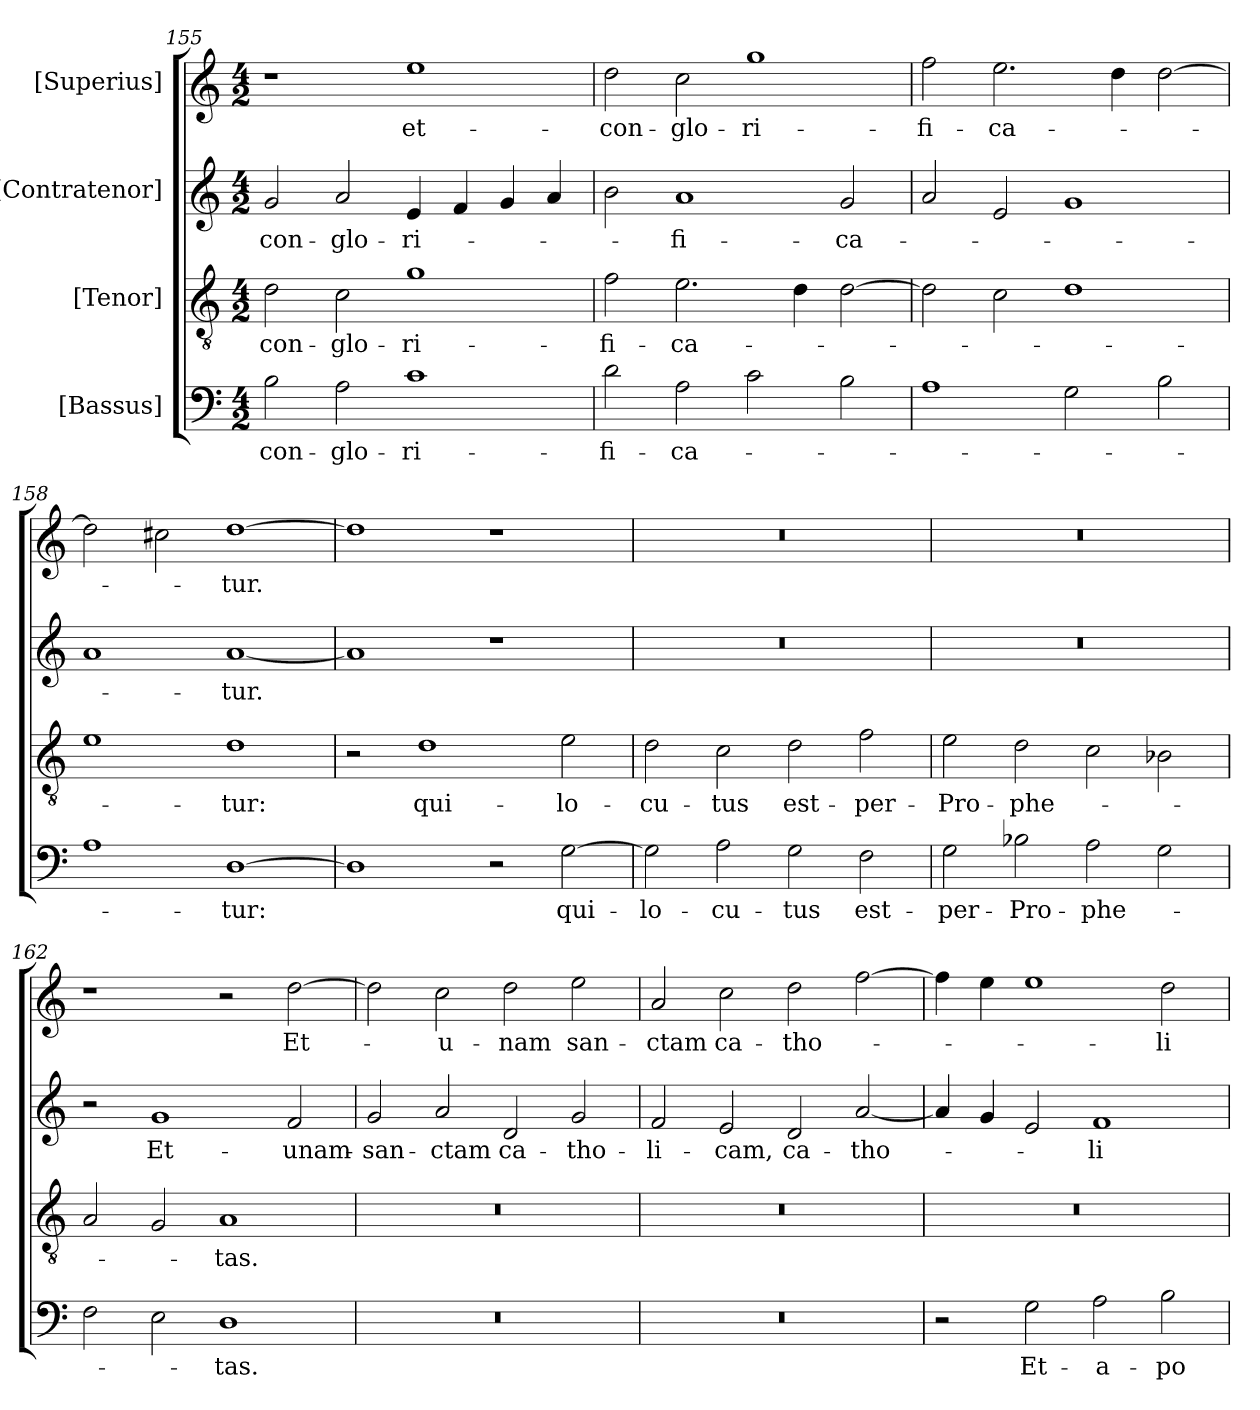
**kern	**text	**kern	**text	**kern	**text	**kern	**text
*part4	*part4	*part3	*part3	*part2	*part2	*part1	*part1
*staff4	*staff4	*staff3	*staff3	*staff2	*staff2	*staff1	*staff1
*I"[Bassus]	*	*I"[Tenor]	*	*I"[Contratenor]	*	*I"[Superius]	*
*clefF4	*	*clefGv2	*	*clefG2	*	*clefG2	*
*k[]	*	*k[]	*	*k[]	*	*k[]	*
*M4/2	*	*M4/2	*	*M4/2	*	*M4/2	*
=155	=155	=155	=155	=155	=155	=155	=155
2B\	con-	2d\	con-	2g/	con-	1r	.
2A\	-glo-	2c\	-glo-	2a/	-glo-	.	.
1c\	-ri-	1g\	-ri-	4e/	-ri-	1ee\	et-
.	.	.	.	4f/	.	.	.
.	.	.	.	4g/	.	.	.
.	.	.	.	4a/	.	.	.
=156	=156	=156	=156	=156	=156	=156	=156
2d\	-fi-	2f\	-fi-	2b\	.	2dd\	con-
2A\	-ca-	2.e\	-ca-	1a/	-fi-	2cc\	-glo-
2c\	.	.	.	.	.	1gg\	-ri-
.	.	4d\	.	.	.	.	.
2B\	.	[2d\	.	2g/	-ca-	.	.
=157	=157	=157	=157	=157	=157	=157	=157
1A\	.	2d\]	.	2a/	.	2ff\	-fi-
.	.	2c\	.	2e/	.	2.ee\	-ca-
2G\	.	1d\	.	1g/	.	.	.
.	.	.	.	.	.	4dd\	.
2B\	.	.	.	.	.	[2dd\	.
=158	=158	=158	=158	=158	=158	=158	=158
1A\	.	1e\	.	1a/	.	2dd\]	.
.	.	.	.	.	.	2cc#X\	.
[1D\	-tur:	1d\	-tur:	[1a/	-tur.	[1dd\	-tur.
=159	=159	=159	=159	=159	=159	=159	=159
1D\]	.	2r	.	1a/]	.	1dd\]	.
.	.	1d\	qui-	.	.	.	.
2r	.	.	.	1r	.	1r	.
[2G\	qui-	2e\	lo-	.	.	.	.
=160	=160	=160	=160	=160	=160	=160	=160
2G\]	lo-	2d\	-cu-	0r	.	0r	.
2A\	-cu-	2c\	-tus	.	.	.	.
2G\	-tus	2d\	est-	.	.	.	.
2F\	est-	2f\	per-	.	.	.	.
=161	=161	=161	=161	=161	=161	=161	=161
2G\	per-	2e\	Pro-	0r	.	0r	.
2B-X\	Pro-	2d\	-phe-	.	.	.	.
2A\	-phe-	2c\	.	.	.	.	.
2G\	.	2B-X\	.	.	.	.	.
=162	=162	=162	=162	=162	=162	=162	=162
2F\	.	2A/	.	2r	.	1r	.
2E\	.	2G/	.	1g/	Et-	.	.
1D\	-tas.	1A/	-tas.	.	.	2r	.
.	.	.	.	2f/	unam-	[2dd\	Et-
=163	=163	=163	=163	=163	=163	=163	=163
0r	.	0r	.	2g/	san-	2dd\]	.
.	.	.	.	2a/	-ctam	2cc\	u-
.	.	.	.	2d/	ca-	2dd\	-nam
.	.	.	.	2g/	-tho-	2ee\	san-
=164	=164	=164	=164	=164	=164	=164	=164
0r	.	0r	.	2f/	-li-	2a/	-ctam
.	.	.	.	2e/	-cam,	2cc\	ca-
.	.	.	.	2d/	ca-	2dd\	-tho-
.	.	.	.	[2a/	-tho-	[2ff\	.
=165	=165	=165	=165	=165	=165	=165	=165
2r	.	0r	.	4a/]	.	4ff\]	.
.	.	.	.	4g/	.	4ee\	.
2G\	Et-	.	.	2e/	.	1ee\	.
2A\	a-	.	.	1f/	-li-	.	.
2B\	-po-	.	.	.	.	2dd\	-li-
=	=	=	=	=	=	=	=
*-	*-	*-	*-	*-	*-	*-	*-
